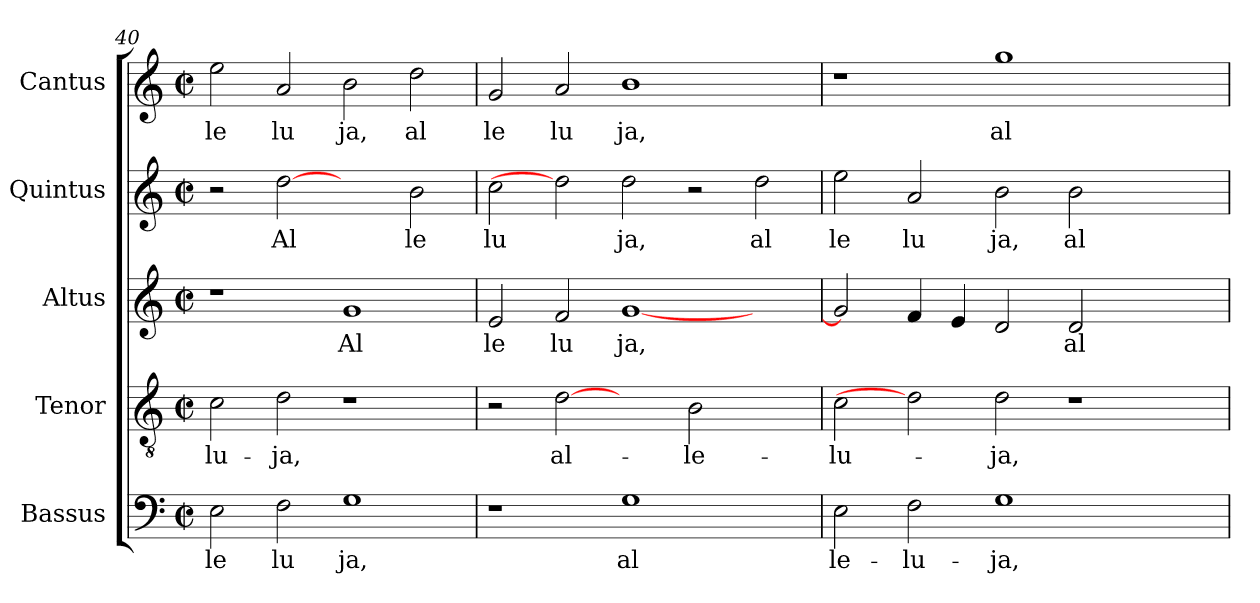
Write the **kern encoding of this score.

**kern	**text	**kern	**text	**kern	**text	**kern	**text	**kern	**text
*part5	*part5	*part4	*part4	*part3	*part3	*part2	*part2	*part1	*part1
*staff5	*staff5	*staff4	*staff4	*staff3	*staff3	*staff2	*staff2	*staff1	*staff1
*I"Bassus	*	*I"Tenor	*	*I"Altus	*	*I"Quintus	*	*I"Cantus	*
*clefF4	*	*clefGv2	*	*clefG2	*	*clefG2	*	*clefG2	*
*M2/2	*	*M2/2	*	*M2/2	*	*M2/2	*	*M2/2	*
*met(c|)	*	*met(c|)	*	*met(c|)	*	*met(c|)	*	*met(c|)	*
=40	=40	=40	=40	=40	=40	=40	=40	=40	=40
!	!LO:LY:b:cj	!	!LO:LY:b:cj	!	!	!	!	!	!LO:LY:b:cj
2E\	le	2c\	-lu-	1r	.	2r	.	2ee\	le
!	!LO:LY:b:cj	!	!LO:LY:b:cj	!	!	!	!LO:LY:b:cj	!	!LO:LY:b:cj
2F\	lu	2d\	-ja,	.	.	[2dd	Al	2a/	lu
!	!LO:LY:b:cj	!	!	!	!LO:LY:b:cj	!	!	!	!LO:LY:b:cj
1G	ja,	1r	.	1g	Al	2ryy	.	2b\	ja,
!	!	!	!	!	!	!	!LO:LY:b:cj	!	!LO:LY:b:cj
.	.	.	.	.	.	2b\	le	2dd\	al
=41	=41	=41	=41	=41	=41	=41	=41	=41	=41
!	!	!	!	!	!LO:LY:b:cj	!	!LO:LY:b:cj	!	!LO:LY:b:cj
1r	.	2r	.	2e/	le	2cc\	lu	2g/	le
!	!	!	!LO:LY:b:cj	!	!LO:LY:b:cj	!	!	!	!LO:LY:b:cj
.	.	[2d	al-	2f/	lu	2dd]	.	2a/	lu
!	!LO:LY:b:cj	!	!	!	!LO:LY:b:cj	!	!LO:LY:b:cj	!	!LO:LY:b:cj
1G	al	2ryy	.	[>1g	ja,	2dd\	ja,	1b	ja,
!	!	!	!LO:LY:b:cj	!	!	!	!	!	!
.	.	2B\	-le-	.	.	2r	.	.	.
!	!	!	!	!	!	!	!LO:LY:b:cj	!	!
2ryy	.	2ryy	.	2ryy	.	2dd\	al	2ryy	.
!!LO:LB:g=z
=42	=42	=42	=42	=42	=42	=42	=42	=42	=42
!	!LO:LY:b:cj	!	!LO:LY:b:cj	!	!	!	!LO:LY:b:cj	!	!
*	*	*^	*	*	*	*	*	*	*
2E\	le-	2c\	64ryy	-lu-	2g/]	.	2ee\	le	1r	.
.	.	.	1ryy	.	.	.	.	.	.	.
!	!LO:LY:b:cj	!	!	!	!	!	!	!LO:LY:b:cj	!	!
2F\	-lu-	2d]	.	.	4f/	.	2a/	lu	.	.
.	.	.	.	.	4e/	.	.	.	.	.
!	!LO:LY:b:cj	!	!	!LO:LY:b:cj	!	!	!	!LO:LY:b:cj	!	!LO:LY:b:cj
1G	-ja,	2d\	.	-ja,	2d/	.	2b\	ja,	1gg	al
.	.	.	1ryy	.	.	.	.	.	.	.
!	!	!	!	!	!	!LO:LY:b:cj	!	!LO:LY:b:cj	!	!
.	.	1r	.	.	2d/	al	2b\	al	.	.
2ryy	.	.	.	.	2ryy	.	2ryy	.	2ryy	.
.	.	.	4ryy	.	.	.	.	.	.	.
.	.	.	8...ryy	.	.	.	.	.	.	.
*	*	*v	*v	*	*	*	*	*	*	*
=	=	=	=	=	=	=	=	=	=
*-	*-	*-	*-	*-	*-	*-	*-	*-	*-
